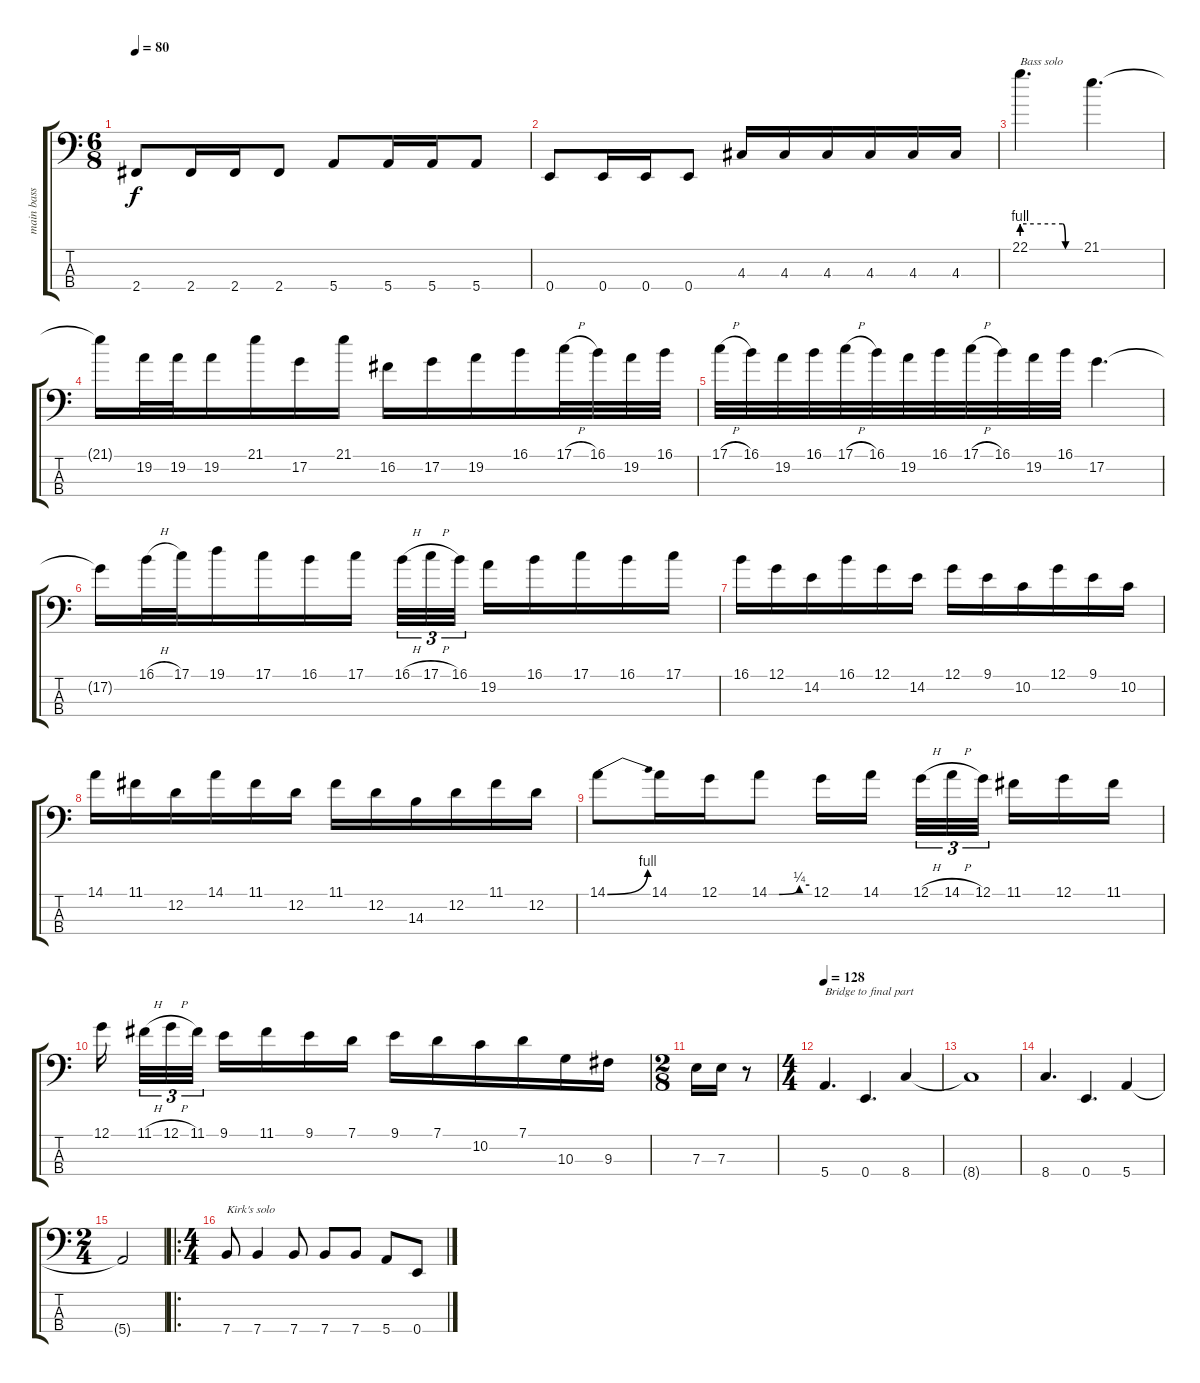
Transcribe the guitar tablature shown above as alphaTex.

\track ("main bass" "main bass") {instrument overdrivenguitar}
\staff {score tabs}
\tuning (G2 D2 A1 E1) {hide}
\ts (6 8)
\tempo 80
\clef f4
\ks c
2.4.8{dy f} 2.4.16 2.4.16 2.4.8 5.4.8 5.4.16 5.4.16 5.4.8 |
0.4.8 0.4.16 0.4.16 0.4.8 4.3.16 4.3.16 4.3.16 4.3.16 4.3.16 4.3.16 |
22.1{be (custom 0 4 42 4 45 0 60 0)}.4{d txt "Bass solo"} 21.1.4{d} |
21.1{t}.16 19.2.32 19.2.32 19.2.16 21.1.16 17.2.16 21.1.16 16.2.16 17.2.16 19.2.16 16.1.16 17.1{h}.32 16.1.32 19.2.32 16.1.32 |
17.1{h}.32 16.1.32 19.2.32 16.1.32 17.1{h}.32 16.1.32 19.2.32 16.1.32 17.1{h}.32 16.1.32 19.2.32 16.1.32 17.2.4{d} |
17.2{t}.16 16.1{h}.32 17.1.32 19.1.16 17.1.16 16.1.16 17.1.16 16.1{h}.32{tu (3 2)} 17.1{h}.32{tu (3 2)} 16.1.32{tu (3 2) beam splitsecondary} 19.2.16 16.1.16 17.1.16 16.1.16 17.1.16 |
16.1.16 12.1.16 14.2.16 16.1.16 12.1.16 14.2.16 12.1.16 9.1.16 10.2.16 12.1.16 9.1.16 10.2.16 |
14.1.16 11.1.16 12.2.16 14.1.16 11.1.16 12.2.16 11.1.16 12.2.16 14.3.16 12.2.16 11.1.16 12.2.16 |
14.1{be (bend 0 0 60 4)}.8 14.1.16 12.1.16 14.1{be (custom 0 0 15 0 45 1 60 1)}.8 12.1.16 14.1.16{beam splitsecondary} 12.1{h}.32{tu (3 2)} 14.1{h}.32{tu (3 2)} 12.1.32{tu (3 2) beam splitsecondary} 11.1.16 12.1.16 11.1.16 |
12.1.16{beam splitsecondary} 11.1{h}.32{tu (3 2)} 12.1{h}.32{tu (3 2)} 11.1.32{tu (3 2) beam splitsecondary} 9.1.16 11.1.16 9.1.16 7.1.16 9.1.16 7.1.16 10.2.16 7.1.16 10.3.16 9.3.16 |
\ts (2 8)
7.3.16 7.3.16 r.8 |
\ts (4 4)
\tempo 128
5.4.4{d txt "Bridge to final part"} 0.4.4{d} 8.4.4 |
8.4{t}.1 |
8.4.4{d} 0.4.4{d} 5.4.4 |
\ts (2 4)
5.4{t}.2 |
\ro
\ts (4 4)
7.4.8{txt "Kirk's solo"} 7.4.4 7.4.8 7.4.8 7.4.8 5.4.8 0.4.8
